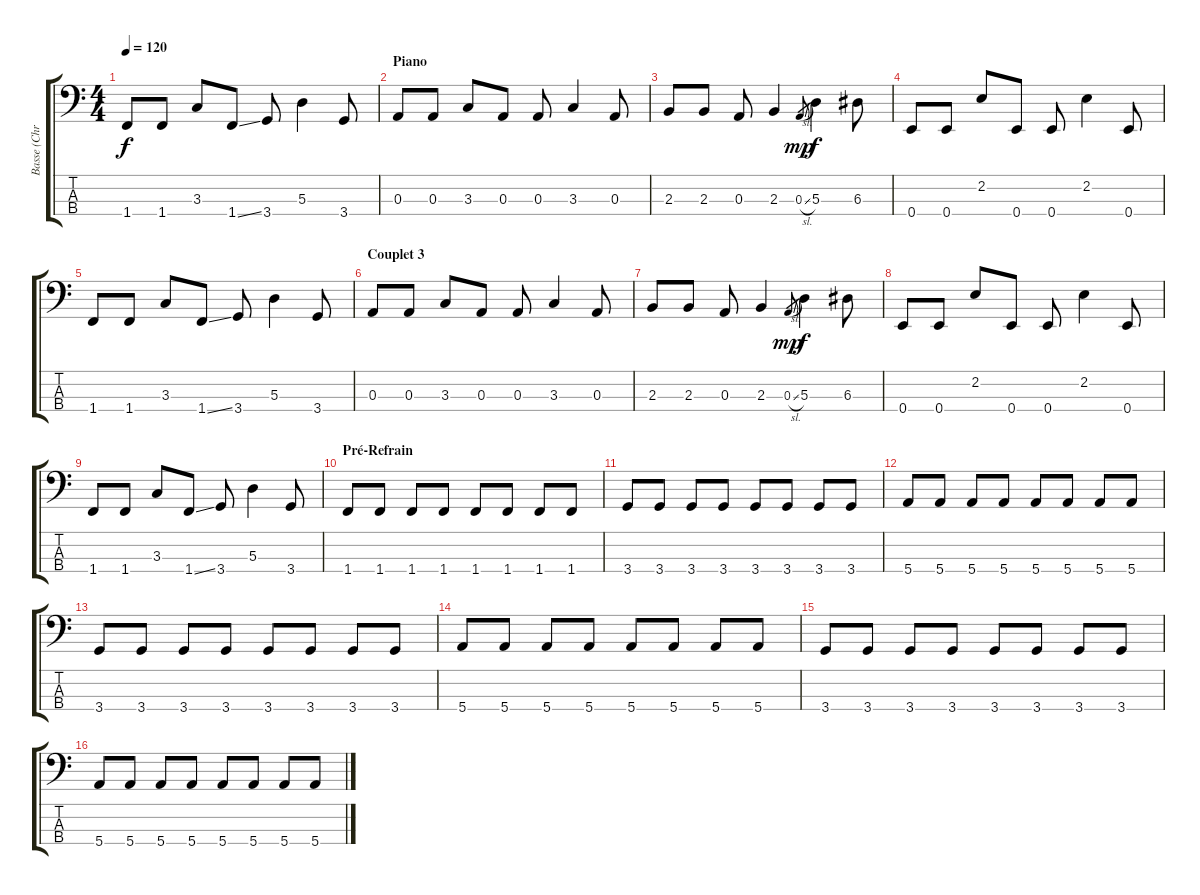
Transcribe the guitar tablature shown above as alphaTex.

\track ("Basse (Christopher Wolstenholme)" "Basse (Chr") {instrument electricbassfinger}
\staff {score tabs}
\tuning (G2 D2 A1 E1) {hide}
\ts (4 4)
\tempo 120
\clef f4
\ks c
1.4.8{dy f} 1.4.8 3.3.8 1.4{ss}.8 3.4.8 5.3.4 3.4.8 |
\section ("" "Piano")
0.3.8 0.3.8 3.3.8 0.3.8 0.3.8 3.3.4 0.3.8 |
2.3.8 2.3.8 0.3.8 2.3.4 0.3{sl}.8{gr dy mp} 5.3.4{dy f} 6.3.8 |
0.4.8 0.4.8 2.2.8 0.4.8 0.4.8 2.2.4 0.4.8 |
1.4.8 1.4.8 3.3.8 1.4{ss}.8 3.4.8 5.3.4 3.4.8 |
\section ("" "Couplet 3")
0.3.8 0.3.8 3.3.8 0.3.8 0.3.8 3.3.4 0.3.8 |
2.3.8 2.3.8 0.3.8 2.3.4 0.3{sl}.8{gr dy mp} 5.3.4{dy f} 6.3.8 |
0.4.8 0.4.8 2.2.8 0.4.8 0.4.8 2.2.4 0.4.8 |
1.4.8 1.4.8 3.3.8 1.4{ss}.8 3.4.8 5.3.4 3.4.8 |
\section ("" "Pré-Refrain")
1.4.8 1.4.8 1.4.8 1.4.8 1.4.8 1.4.8 1.4.8 1.4.8 |
3.4.8 3.4.8 3.4.8 3.4.8 3.4.8 3.4.8 3.4.8 3.4.8 |
5.4.8 5.4.8 5.4.8 5.4.8 5.4.8 5.4.8 5.4.8 5.4.8 |
3.4.8 3.4.8 3.4.8 3.4.8 3.4.8 3.4.8 3.4.8 3.4.8 |
5.4.8 5.4.8 5.4.8 5.4.8 5.4.8 5.4.8 5.4.8 5.4.8 |
3.4.8 3.4.8 3.4.8 3.4.8 3.4.8 3.4.8 3.4.8 3.4.8 |
5.4.8 5.4.8 5.4.8 5.4.8 5.4.8 5.4.8 5.4.8 5.4.8
